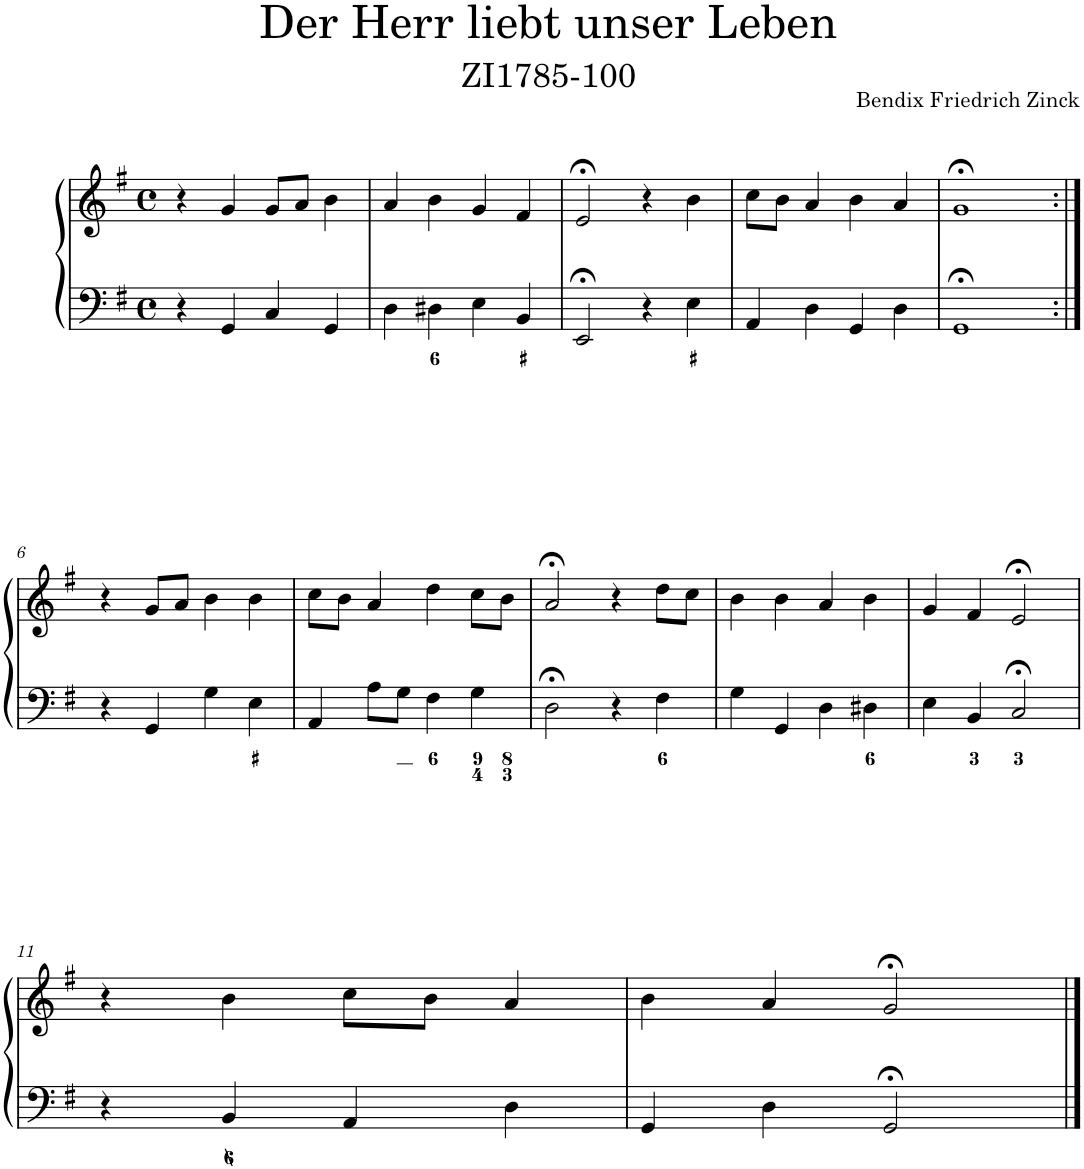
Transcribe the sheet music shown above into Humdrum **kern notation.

**kern	**kern
*part1	*part1
*staff2	*staff1
*I"Piano	*
*I'Pno.	*
*clefF4	*clefG2
*k[f#]	*k[f#]
*M4/4	*M4/4
*met(c)	*met(c)
=1	=1
4r	4r
4GG/	4g/
4C/	8g/L
.	8a/J
4GG/	4b\
=2	=2
4D\	4a/
4D#X\	4b\
4E\	4g/
4BB/	4f#/
=3	=3
2EE;</	2e;</
4r	4r
4E\	4b\
=4	=4
4AA/	8cc\L
.	8b\J
4D\	4a/
4GG/	4b\
4D\	4a/
=5	=5
1GG;<	1g;<
!!LO:LB:g=z
=6:|!	=6:|!
4r	4r
4GG/	8g/L
.	8a/J
4G\	4b\
4E\	4b\
=7	=7
4AA/	8cc\L
.	8b\J
8A\L	4a/
8G\J	.
4F#\	4dd\
4G\	8cc\L
.	8b\J
=8	=8
2D;<\	2a;</
4r	4r
4F#\	8dd\L
.	8cc\J
=9	=9
4G\	4b\
4GG/	4b\
4D\	4a/
4D#X\	4b\
=10	=10
4E\	4g/
4BB/	4f#/
2C;</	2e;</
!!LO:LB:g=z
=11	=11
4r	4r
4BB/	4b\
4AA/	8cc\L
.	8b\J
4D\	4a/
=12	=12
4GG/	4b\
4D\	4a/
2GG;</	2g;</
==	==
*-	*-
